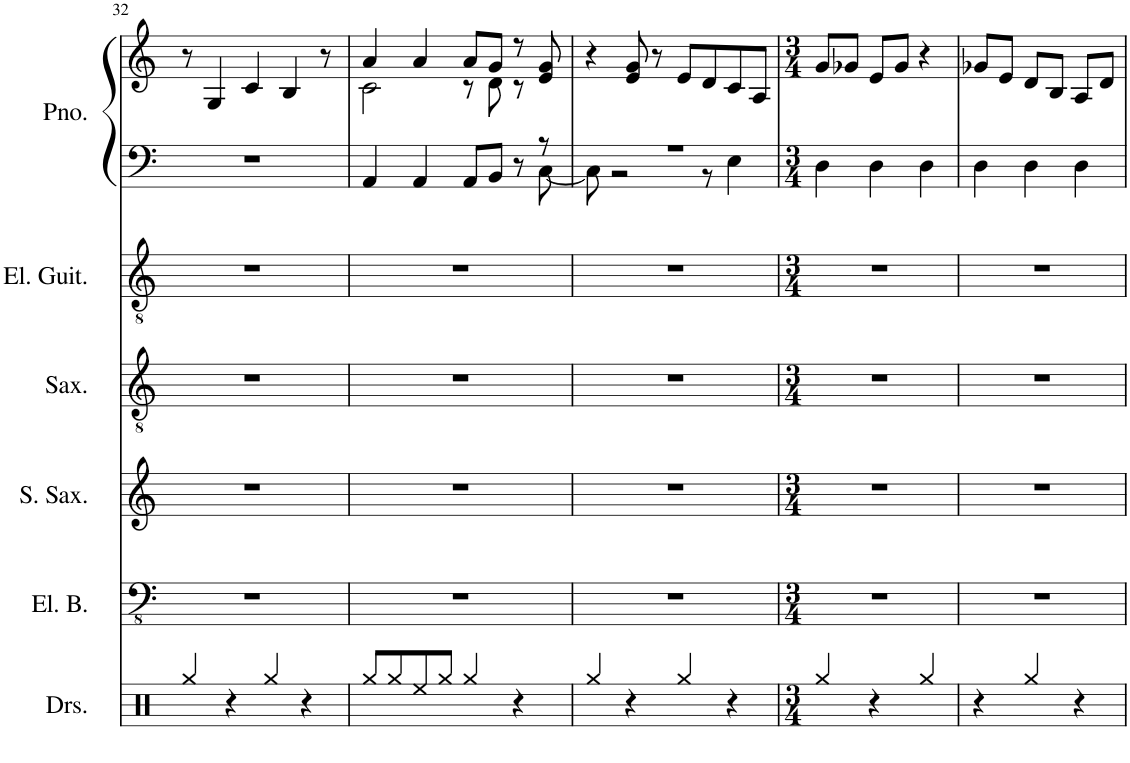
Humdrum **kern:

**kern	**kern	**kern	**kern	**kern	**kern	**kern
*part6	*part5	*part4	*part3	*part2	*part1	*part1
*staff7	*staff6	*staff5	*staff4	*staff3	*staff2	*staff1
*I"Drumset	*I"Electric Bass	*I"Soprano Saxophone	*I"Saxophone	*I"Electric Guitar	*I"Piano	*
*I'Drs.	*I'El. B.	*I'S. Sax.	*I'Sax.	*I'El. Guit.	*I'Pno.	*
!!LO:PB:g=z
*clefX	*clefFv4	*clefG2	*clefGv2	*clefGv2	*clefF4	*clefG2
*	*	*ITrd1c2	*ITrd8c14	*	*	*
*k[]	*k[]	*k[]	*k[]	*k[]	*k[]	*k[]
*M4/4	*M4/4	*M4/4	*M4/4	*M4/4	*M4/4	*M4/4
=32	=32	=32	=32	=32	=32	=32
4Rgg/	1r	1r	1r	1r	1r	8r
.	.	.	.	.	.	4G/
4r	.	.	.	.	.	.
.	.	.	.	.	.	4c/
4Rgg/	.	.	.	.	.	.
.	.	.	.	.	.	4B/
4r	.	.	.	.	.	.
.	.	.	.	.	.	8r
=33	=33	=33	=33	=33	=33	=33
*	*	*	*	*	*^	*^
8Rgg/L	1r	1r	1r	1r	4AA/	2..ryy	4a/	2c\
8Rgg/	.	.	.	.	.	.	.	.
8Ree/	.	.	.	.	4AA/	.	4a/	.
8Rgg/J	.	.	.	.	.	.	.	.
4Rgg/	.	.	.	.	8AA/L	.	8a/L	8r
.	.	.	.	.	8BB/J	.	8g/J	8d\
4r	.	.	.	.	8r	.	8r	8r
.	.	.	.	.	8r	[8C\	8e/ 8g/	8ryy
*	*	*	*	*	*	*	*v	*v
=34	=34	=34	=34	=34	=34	=34	=34
4Rgg/	1r	1r	1r	1r	1r	8C\]	4r
.	.	.	.	.	.	2r	.
4r	.	.	.	.	.	.	8e/ 8g/
.	.	.	.	.	.	.	8r
4Rgg/	.	.	.	.	.	.	8e/L
.	.	.	.	.	.	8r	8d/
4r	.	.	.	.	.	4E\	8c/
.	.	.	.	.	.	.	8A/J
*	*	*	*	*	*v	*v	*
=35	=35	=35	=35	=35	=35	=35
*M3/4	*M3/4	*M3/4	*M3/4	*M3/4	*M3/4	*M3/4
4Rgg/	2.r	2.r	2.r	2.r	4D\	8g/L
.	.	.	.	.	.	8g-X/J
4r	.	.	.	.	4D\	8e/L
.	.	.	.	.	.	8g-/J
4Rgg/	.	.	.	.	4D\	4r
=36	=36	=36	=36	=36	=36	=36
4r	2.r	2.r	2.r	2.r	4D\	8g-X/L
.	.	.	.	.	.	8e/J
4Rgg/	.	.	.	.	4D\	8d/L
.	.	.	.	.	.	8B/J
4r	.	.	.	.	4D\	8A/L
.	.	.	.	.	.	8d/J
=	=	=	=	=	=	=
*-	*-	*-	*-	*-	*-	*-
